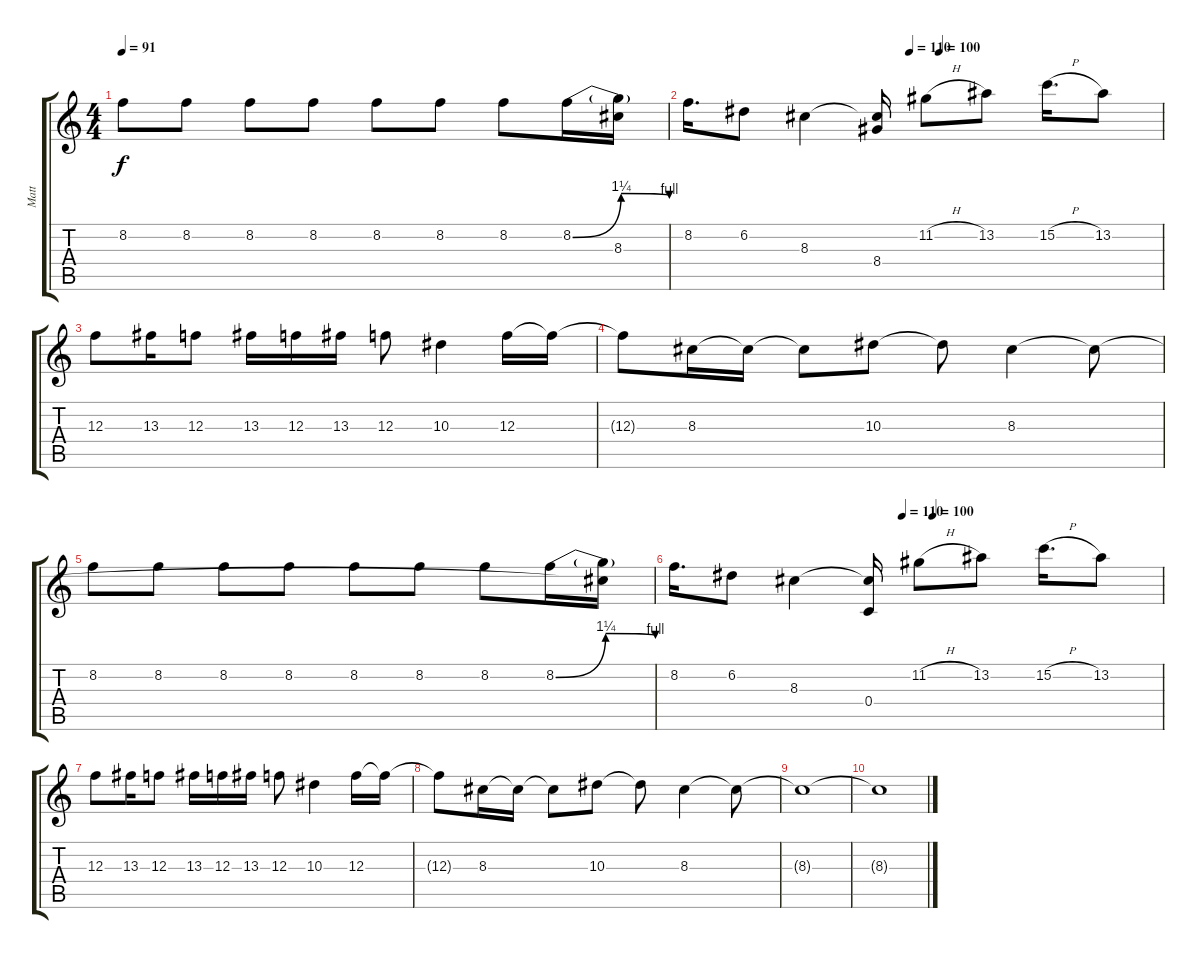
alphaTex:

\track ("Matt" "Matt") {instrument overdrivenguitar}
\staff {score tabs}
\tuning (D4 A3 F3 C3 G2 C2) {hide}
\ts (4 4)
\tempo 91
\clef g2
\ks c
8.2.8{dy f balance 8} 8.2.8 8.2.8 8.2.8 8.2.8 8.2.8 8.2.8 8.2{be (bendrelease 0 0 15 5 15 5 60 4)}.16 (8.2{t} 8.3{t}).16 |
\tempo (110 0.46875)
\tempo (100 0.53125)
8.2.16{d} 6.2.8 8.3.4 (8.3{t} 8.4{t}).16 11.2{h}.8 13.2.8 15.2{h}.16{d} 13.2.8 |
12.3.8 13.3.16 12.3.8 13.3.16 12.3.16 13.3.16 12.3.8 10.3.4 12.3.16 12.3{t}.16 |
12.3{t}.8 8.3.16 8.3{t}.16 8.3{t}.8 10.3.8 10.3{t}.8 8.3.4 8.3{t}.8 |
8.2.8{balance 8} 8.2.8 8.2.8 8.2.8 8.2.8 8.2.8 8.2.8 8.2{be (bendrelease 0 0 15 5 15 5 60 4)}.16 (8.2{t} 8.3{t}).16 |
\tempo (110 0.46875)
\tempo (100 0.53125)
8.2.16{d} 6.2.8 8.3.4 (8.3{t} 0.4).16 11.2{h}.8 13.2.8 15.2{h}.16{d} 13.2.8 |
12.3.8 13.3.16 12.3.8 13.3.16 12.3.16 13.3.16 12.3.8 10.3.4 12.3.16 12.3{t}.16 |
12.3{t}.8 8.3.16 8.3{t}.16 8.3{t}.8 10.3.8 10.3{t}.8 8.3.4 8.3{t}.8 |
8.3{t}.1 |
8.3{t}.1
